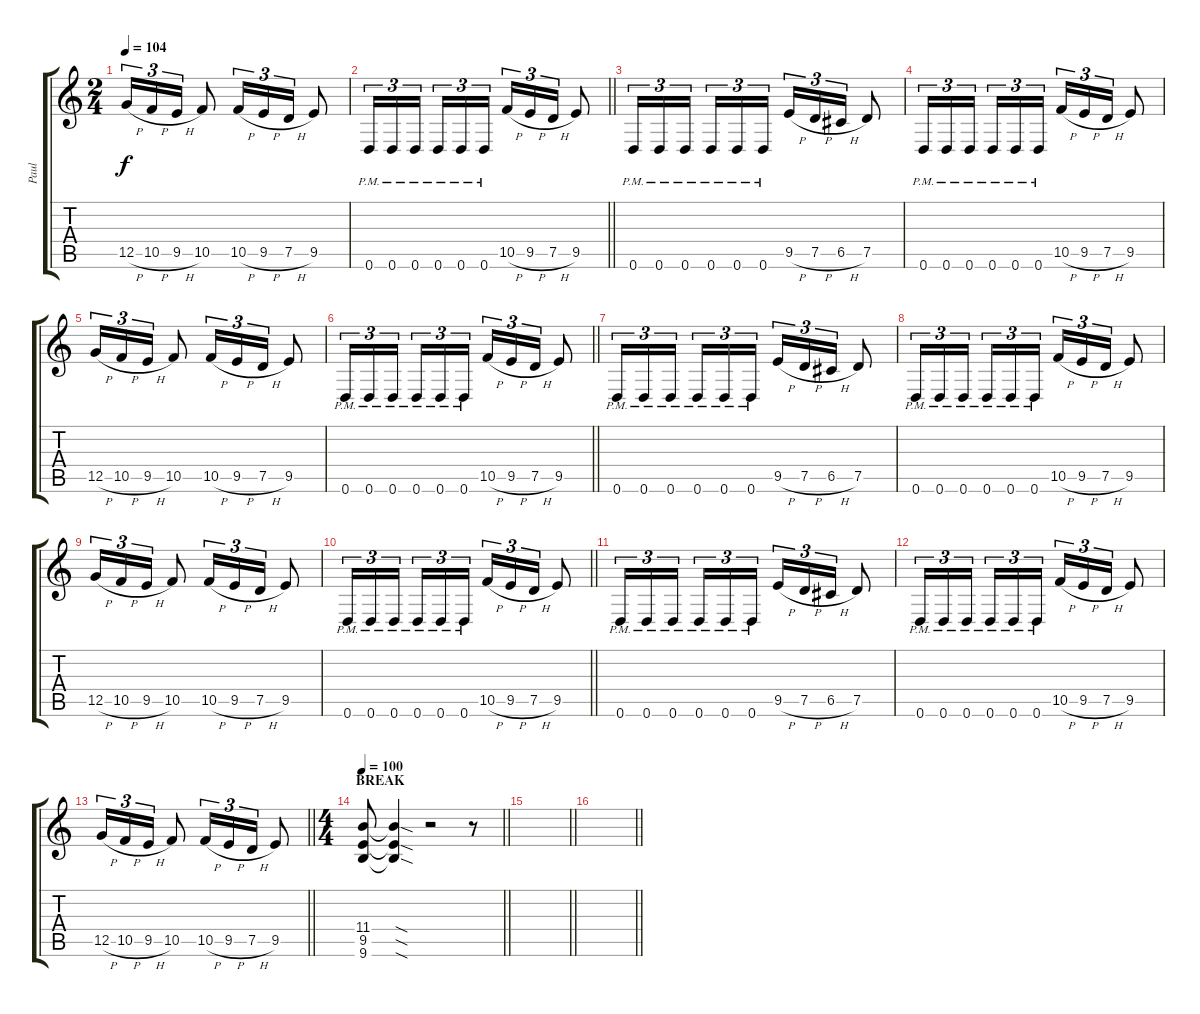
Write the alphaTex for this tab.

\track ("Paul" "Paul") {instrument distortionguitar}
\staff {score tabs}
\tuning (D4 A3 F3 C3 G2 D2) {hide}
\ts (2 4)
\tempo 104
\clef g2
\ks c
12.5{h}.16{tu (3 2) dy f} 10.5{h}.16{tu (3 2)} 9.5{h}.16{tu (3 2)} 10.5.8 10.5{h}.16{tu (3 2)} 9.5{h}.16{tu (3 2)} 7.5{h}.16{tu (3 2)} 9.5.8 |
\barLineRight lightlight
0.6{pm}.16{tu (3 2)} 0.6{pm}.16{tu (3 2)} 0.6{pm}.16{tu (3 2) beam splitsecondary} 0.6{pm}.16{tu (3 2)} 0.6{pm}.16{tu (3 2)} 0.6{pm}.16{tu (3 2)} 10.5{h}.16{tu (3 2)} 9.5{h}.16{tu (3 2)} 7.5{h}.16{tu (3 2)} 9.5.8 |
0.6{pm}.16{tu (3 2)} 0.6{pm}.16{tu (3 2)} 0.6{pm}.16{tu (3 2) beam splitsecondary} 0.6{pm}.16{tu (3 2)} 0.6{pm}.16{tu (3 2)} 0.6{pm}.16{tu (3 2)} 9.5{h}.16{tu (3 2)} 7.5{h}.16{tu (3 2)} 6.5{h}.16{tu (3 2)} 7.5.8 |
0.6{pm}.16{tu (3 2)} 0.6{pm}.16{tu (3 2)} 0.6{pm}.16{tu (3 2) beam splitsecondary} 0.6{pm}.16{tu (3 2)} 0.6{pm}.16{tu (3 2)} 0.6{pm}.16{tu (3 2)} 10.5{h}.16{tu (3 2)} 9.5{h}.16{tu (3 2)} 7.5{h}.16{tu (3 2)} 9.5.8 |
12.5{h}.16{tu (3 2)} 10.5{h}.16{tu (3 2)} 9.5{h}.16{tu (3 2)} 10.5.8 10.5{h}.16{tu (3 2)} 9.5{h}.16{tu (3 2)} 7.5{h}.16{tu (3 2)} 9.5.8 |
\barLineRight lightlight
0.6{pm}.16{tu (3 2)} 0.6{pm}.16{tu (3 2)} 0.6{pm}.16{tu (3 2) beam splitsecondary} 0.6{pm}.16{tu (3 2)} 0.6{pm}.16{tu (3 2)} 0.6{pm}.16{tu (3 2)} 10.5{h}.16{tu (3 2)} 9.5{h}.16{tu (3 2)} 7.5{h}.16{tu (3 2)} 9.5.8 |
0.6{pm}.16{tu (3 2)} 0.6{pm}.16{tu (3 2)} 0.6{pm}.16{tu (3 2) beam splitsecondary} 0.6{pm}.16{tu (3 2)} 0.6{pm}.16{tu (3 2)} 0.6{pm}.16{tu (3 2)} 9.5{h}.16{tu (3 2)} 7.5{h}.16{tu (3 2)} 6.5{h}.16{tu (3 2)} 7.5.8 |
0.6{pm}.16{tu (3 2)} 0.6{pm}.16{tu (3 2)} 0.6{pm}.16{tu (3 2) beam splitsecondary} 0.6{pm}.16{tu (3 2)} 0.6{pm}.16{tu (3 2)} 0.6{pm}.16{tu (3 2)} 10.5{h}.16{tu (3 2)} 9.5{h}.16{tu (3 2)} 7.5{h}.16{tu (3 2)} 9.5.8 |
12.5{h}.16{tu (3 2)} 10.5{h}.16{tu (3 2)} 9.5{h}.16{tu (3 2)} 10.5.8 10.5{h}.16{tu (3 2)} 9.5{h}.16{tu (3 2)} 7.5{h}.16{tu (3 2)} 9.5.8 |
\barLineRight lightlight
0.6{pm}.16{tu (3 2)} 0.6{pm}.16{tu (3 2)} 0.6{pm}.16{tu (3 2) beam splitsecondary} 0.6{pm}.16{tu (3 2)} 0.6{pm}.16{tu (3 2)} 0.6{pm}.16{tu (3 2)} 10.5{h}.16{tu (3 2)} 9.5{h}.16{tu (3 2)} 7.5{h}.16{tu (3 2)} 9.5.8 |
0.6{pm}.16{tu (3 2)} 0.6{pm}.16{tu (3 2)} 0.6{pm}.16{tu (3 2) beam splitsecondary} 0.6{pm}.16{tu (3 2)} 0.6{pm}.16{tu (3 2)} 0.6{pm}.16{tu (3 2)} 9.5{h}.16{tu (3 2)} 7.5{h}.16{tu (3 2)} 6.5{h}.16{tu (3 2)} 7.5.8 |
0.6{pm}.16{tu (3 2)} 0.6{pm}.16{tu (3 2)} 0.6{pm}.16{tu (3 2) beam splitsecondary} 0.6{pm}.16{tu (3 2)} 0.6{pm}.16{tu (3 2)} 0.6{pm}.16{tu (3 2)} 10.5{h}.16{tu (3 2)} 9.5{h}.16{tu (3 2)} 7.5{h}.16{tu (3 2)} 9.5.8 |
\barLineRight lightlight
12.5{h}.16{tu (3 2)} 10.5{h}.16{tu (3 2)} 9.5{h}.16{tu (3 2)} 10.5.8 10.5{h}.16{tu (3 2)} 9.5{h}.16{tu (3 2)} 7.5{h}.16{tu (3 2)} 9.5.8 |
\ts (4 4)
\section ("" "BREAK")
\tempo 100
\barLineRight lightlight
(11.4 9.5 9.6).8 (11.4{sod t} 9.5{sod t} 9.6{sod t}).4 r.2 r.8 |
\barLineRight lightlight
|
\barLineRight lightlight
